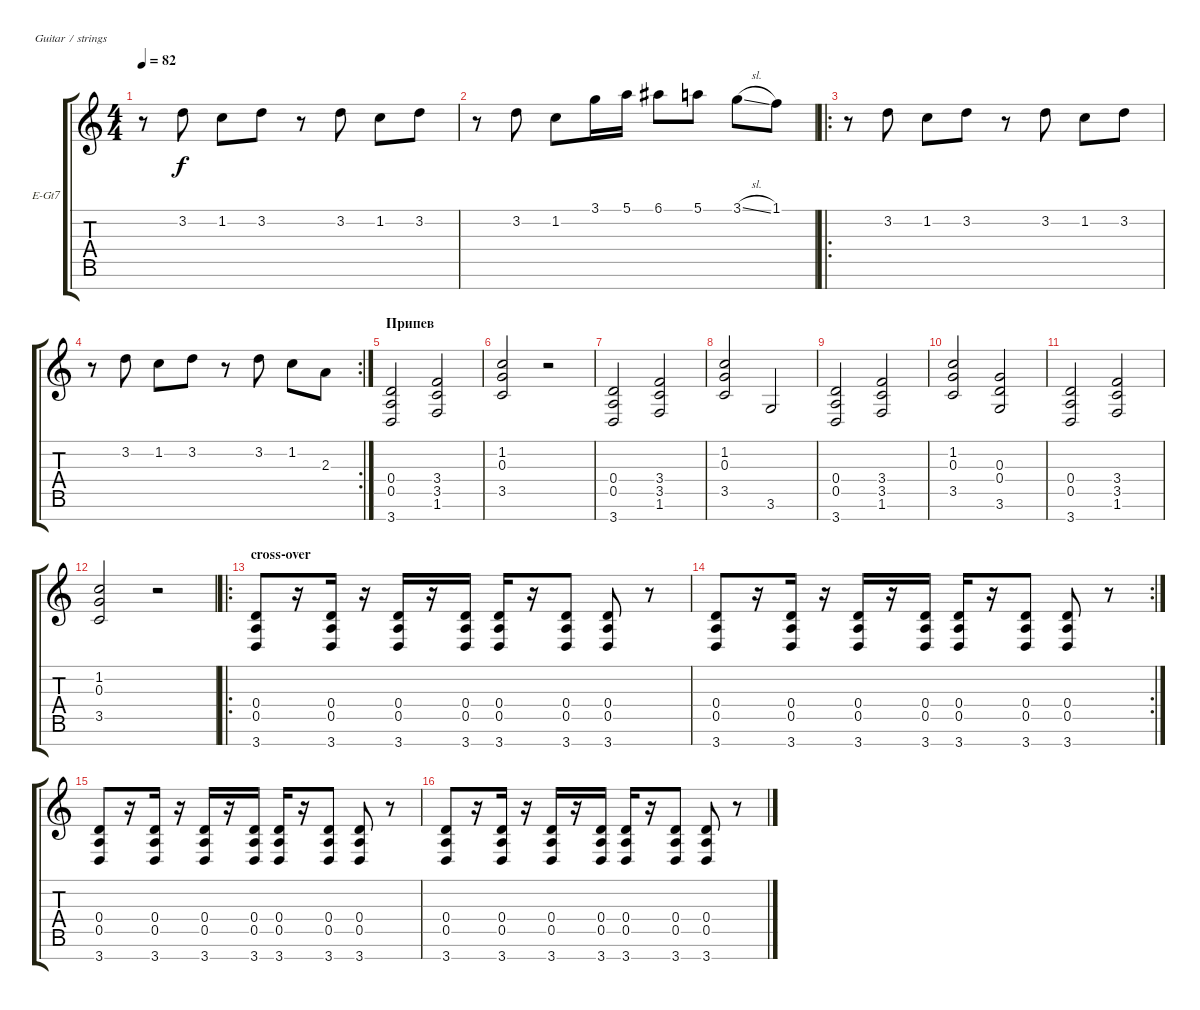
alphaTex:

\defaultSystemsLayout 4
\bracketExtendMode groupsimilarinstruments
\firstSystemTrackNameOrientation horizontal
\otherSystemsTrackNameOrientation horizontal
\track ("Electric Guitar" "E-Gt7") {instrument distortionguitar}
\staff {score tabs}
\tuning (E4 B3 G3 D3 A2 E2 B1)
\ts (4 4)
\tempo 82
\clef g2
\scale
0.313131
\ks c
r.8{dy f} 3.2.8 1.2.8 3.2.8 r.8 3.2.8 1.2.8 3.2.8 |
\scale
0.313131 r.8 3.2.8 1.2.8 3.1.16 5.1.16 6.1.8 5.1.8 3.1{sl}.8 1.1.8 |
\ro
\scale
0.373737 r.8 3.2.8 1.2.8 3.2.8 r.8 3.2.8 1.2.8 3.2.8 |
\rc 2
\scale
0.354167 r.8 3.2.8 1.2.8 3.2.8 r.8 3.2.8 1.2.8 2.3.8 |
\section ("" "Припев")
\scale
0.322917 (3.7 0.5 0.4).2 (1.6 3.5 3.4).2 |
\scale
0.322917 (3.5 0.3 1.2).2 r.2 |
\scale
0.333333 (3.7 0.5 0.4).2 (1.6 3.5 3.4).2 |
\scale
0.333333 (3.5 0.3 1.2).2 3.6.2 |
\scale
0.333333 (3.7 0.5 0.4).2 (1.6 3.5 3.4).2 |
\scale
0.333333 (3.5 0.3 1.2).2 (3.6 0.4 0.3).2 |
\scale
0.333333 (3.7 0.5 0.4).2 (1.6 3.5 3.4).2 |
\scale
0.333333 (3.5 0.3 1.2).2 r.2 |
\ro
\section ("" "cross-over")
\scale
0.362745 (3.7 0.5 0.4).8 r.16 (3.7 0.5 0.4).16 r.16 (3.7 0.5 0.4).16 r.16 (3.7 0.5 0.4).16 (0.5 3.7 0.4).16 r.16 (3.7 0.5 0.4).8 (3.7 0.5 0.4).8 r.8 |
\rc 2
\scale
0.333333 (3.7 0.5 0.4).8 r.16 (3.7 0.5 0.4).16 r.16 (3.7 0.5 0.4).16 r.16 (3.7 0.5 0.4).16 (0.5 3.7 0.4).16 r.16 (3.7 0.5 0.4).8 (3.7 0.5 0.4).8 r.8 |
\scale
0.303922 (3.7 0.5 0.4).8 r.16 (3.7 0.5 0.4).16 r.16 (3.7 0.5 0.4).16 r.16 (3.7 0.5 0.4).16 (0.5 3.7 0.4).16 r.16 (3.7 0.5 0.4).8 (3.7 0.5 0.4).8 r.8 |
\scale
0.333333 (3.7 0.5 0.4).8 r.16 (3.7 0.5 0.4).16 r.16 (3.7 0.5 0.4).16 r.16 (3.7 0.5 0.4).16 (0.5 3.7 0.4).16 r.16 (3.7 0.5 0.4).8 (3.7 0.5 0.4).8 r.8
